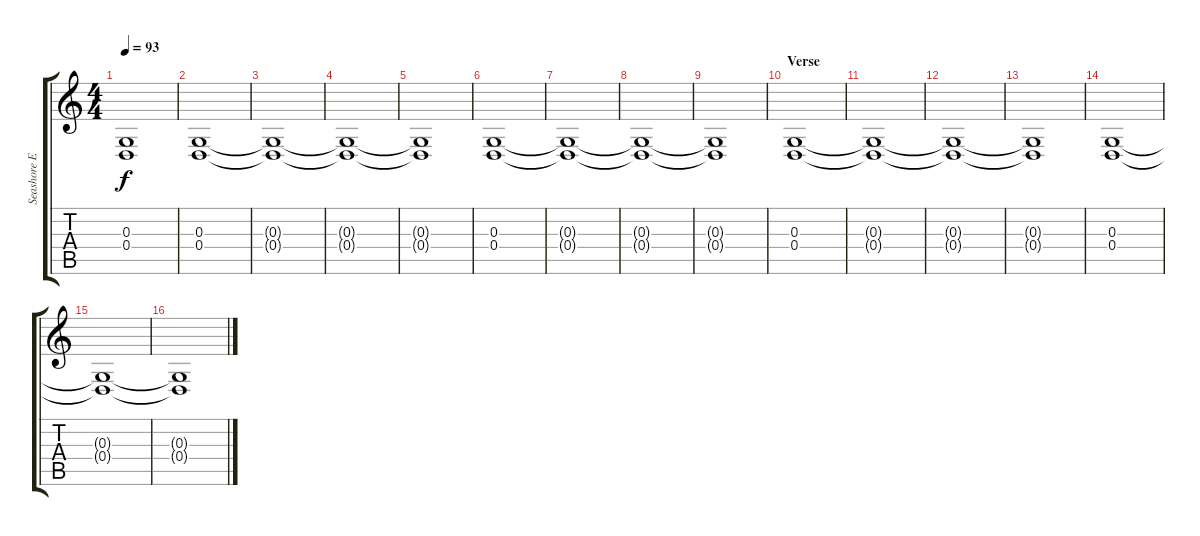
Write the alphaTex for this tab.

\track ("Seashore Effect" "Seashore E") {instrument seashore}
\staff {score tabs}
\tuning (E4 B3 G3 D3 A2 E2) {hide}
\ts (4 4)
\tempo 93
\clef g2
\ks c
(0.3{t} 0.4{t}).1{dy f} |
(0.3 0.4).1 |
(0.3{t} 0.4{t}).1 |
(0.3{t} 0.4{t}).1 |
(0.3{t} 0.4{t}).1 |
(0.3 0.4).1 |
(0.3{t} 0.4{t}).1 |
(0.3{t} 0.4{t}).1 |
(0.3{t} 0.4{t}).1 |
\section ("" "Verse")
(0.3 0.4).1 |
(0.3{t} 0.4{t}).1 |
(0.3{t} 0.4{t}).1 |
(0.3{t} 0.4{t}).1 |
(0.3 0.4).1 |
(0.3{t} 0.4{t}).1 |
(0.3{t} 0.4{t}).1
